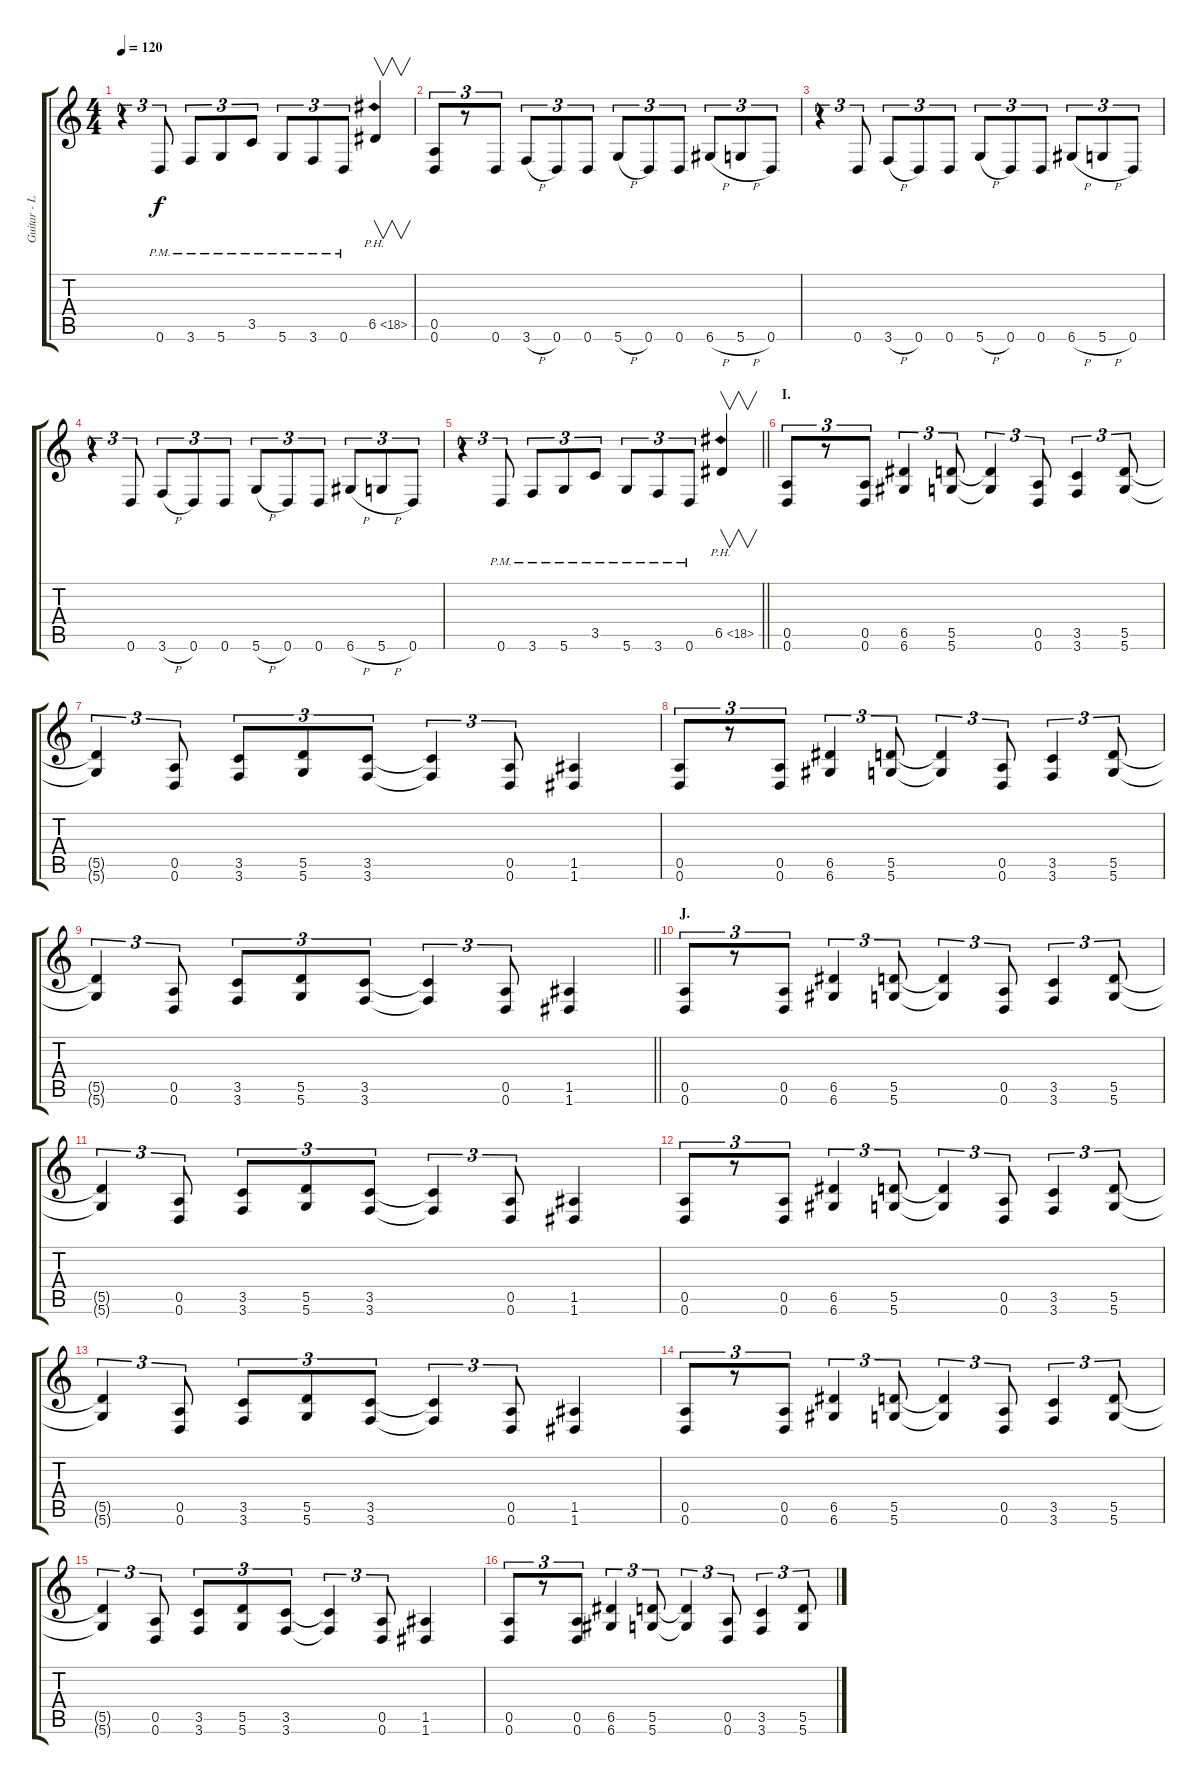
\track ("Guitar - Left" "Guitar - L") {instrument distortionguitar}
\staff {score tabs}
\tuning (E4 B3 G3 D3 A2 D2) {hide}
\ts (4 4)
\tempo 120
\clef g2
\ks c
r.4{tu (3 2) dy f} 0.6{pm}.8{tu (3 2)} 3.6{pm}.8{tu (3 2)} 5.6{pm}.8{tu (3 2)} 3.5{pm}.8{tu (3 2)} 5.6{pm}.8{tu (3 2)} 3.6{pm}.8{tu (3 2)} 0.6{pm}.8{tu (3 2)} 6.5{ph 12}.4{v} |
(0.5 0.6).8{tu (3 2)} r.8{tu (3 2)} 0.6.8{tu (3 2)} 3.6{h}.8{tu (3 2)} 0.6.8{tu (3 2)} 0.6.8{tu (3 2)} 5.6{h}.8{tu (3 2)} 0.6.8{tu (3 2)} 0.6.8{tu (3 2)} 6.6{h}.8{tu (3 2)} 5.6{h}.8{tu (3 2)} 0.6.8{tu (3 2)} |
r.4{tu (3 2)} 0.6.8{tu (3 2)} 3.6{h}.8{tu (3 2)} 0.6.8{tu (3 2)} 0.6.8{tu (3 2)} 5.6{h}.8{tu (3 2)} 0.6.8{tu (3 2)} 0.6.8{tu (3 2)} 6.6{h}.8{tu (3 2)} 5.6{h}.8{tu (3 2)} 0.6.8{tu (3 2)} |
r.4{tu (3 2)} 0.6.8{tu (3 2)} 3.6{h}.8{tu (3 2)} 0.6.8{tu (3 2)} 0.6.8{tu (3 2)} 5.6{h}.8{tu (3 2)} 0.6.8{tu (3 2)} 0.6.8{tu (3 2)} 6.6{h}.8{tu (3 2)} 5.6{h}.8{tu (3 2)} 0.6.8{tu (3 2)} |
\barLineRight lightlight
r.4{tu (3 2)} 0.6{pm}.8{tu (3 2)} 3.6{pm}.8{tu (3 2)} 5.6{pm}.8{tu (3 2)} 3.5{pm}.8{tu (3 2)} 5.6{pm}.8{tu (3 2)} 3.6{pm}.8{tu (3 2)} 0.6{pm}.8{tu (3 2)} 6.5{ph 12}.4{v} |
\section ("" "I.")
(0.5 0.6).8{tu (3 2)} r.8{tu (3 2)} (0.5 0.6).8{tu (3 2)} (6.5 6.6).4{tu (3 2)} (5.5 5.6).8{tu (3 2)} (5.5{t} 5.6{t}).4{tu (3 2)} (0.5 0.6).8{tu (3 2)} (3.5 3.6).4{tu (3 2)} (5.5 5.6).8{tu (3 2)} |
(5.5{t} 5.6{t}).4{tu (3 2)} (0.5 0.6).8{tu (3 2)} (3.5 3.6).8{tu (3 2)} (5.5 5.6).8{tu (3 2)} (3.5 3.6).8{tu (3 2)} (3.5{t} 3.6{t}).4{tu (3 2)} (0.5 0.6).8{tu (3 2)} (1.5 1.6).4 |
(0.5 0.6).8{tu (3 2)} r.8{tu (3 2)} (0.5 0.6).8{tu (3 2)} (6.5 6.6).4{tu (3 2)} (5.5 5.6).8{tu (3 2)} (5.5{t} 5.6{t}).4{tu (3 2)} (0.5 0.6).8{tu (3 2)} (3.5 3.6).4{tu (3 2)} (5.5 5.6).8{tu (3 2)} |
\barLineRight lightlight
(5.5{t} 5.6{t}).4{tu (3 2)} (0.5 0.6).8{tu (3 2)} (3.5 3.6).8{tu (3 2)} (5.5 5.6).8{tu (3 2)} (3.5 3.6).8{tu (3 2)} (3.5{t} 3.6{t}).4{tu (3 2)} (0.5 0.6).8{tu (3 2)} (1.5 1.6).4 |
\section ("" "J.")
(0.5 0.6).8{tu (3 2)} r.8{tu (3 2)} (0.5 0.6).8{tu (3 2)} (6.5 6.6).4{tu (3 2)} (5.5 5.6).8{tu (3 2)} (5.5{t} 5.6{t}).4{tu (3 2)} (0.5 0.6).8{tu (3 2)} (3.5 3.6).4{tu (3 2)} (5.5 5.6).8{tu (3 2)} |
(5.5{t} 5.6{t}).4{tu (3 2)} (0.5 0.6).8{tu (3 2)} (3.5 3.6).8{tu (3 2)} (5.5 5.6).8{tu (3 2)} (3.5 3.6).8{tu (3 2)} (3.5{t} 3.6{t}).4{tu (3 2)} (0.5 0.6).8{tu (3 2)} (1.5 1.6).4 |
(0.5 0.6).8{tu (3 2)} r.8{tu (3 2)} (0.5 0.6).8{tu (3 2)} (6.5 6.6).4{tu (3 2)} (5.5 5.6).8{tu (3 2)} (5.5{t} 5.6{t}).4{tu (3 2)} (0.5 0.6).8{tu (3 2)} (3.5 3.6).4{tu (3 2)} (5.5 5.6).8{tu (3 2)} |
(5.5{t} 5.6{t}).4{tu (3 2)} (0.5 0.6).8{tu (3 2)} (3.5 3.6).8{tu (3 2)} (5.5 5.6).8{tu (3 2)} (3.5 3.6).8{tu (3 2)} (3.5{t} 3.6{t}).4{tu (3 2)} (0.5 0.6).8{tu (3 2)} (1.5 1.6).4 |
(0.5 0.6).8{tu (3 2)} r.8{tu (3 2)} (0.5 0.6).8{tu (3 2)} (6.5 6.6).4{tu (3 2)} (5.5 5.6).8{tu (3 2)} (5.5{t} 5.6{t}).4{tu (3 2)} (0.5 0.6).8{tu (3 2)} (3.5 3.6).4{tu (3 2)} (5.5 5.6).8{tu (3 2)} |
(5.5{t} 5.6{t}).4{tu (3 2)} (0.5 0.6).8{tu (3 2)} (3.5 3.6).8{tu (3 2)} (5.5 5.6).8{tu (3 2)} (3.5 3.6).8{tu (3 2)} (3.5{t} 3.6{t}).4{tu (3 2)} (0.5 0.6).8{tu (3 2)} (1.5 1.6).4 |
(0.5 0.6).8{tu (3 2)} r.8{tu (3 2)} (0.5 0.6).8{tu (3 2)} (6.5 6.6).4{tu (3 2)} (5.5 5.6).8{tu (3 2)} (5.5{t} 5.6{t}).4{tu (3 2)} (0.5 0.6).8{tu (3 2)} (3.5 3.6).4{tu (3 2)} (5.5 5.6).8{tu (3 2)}
